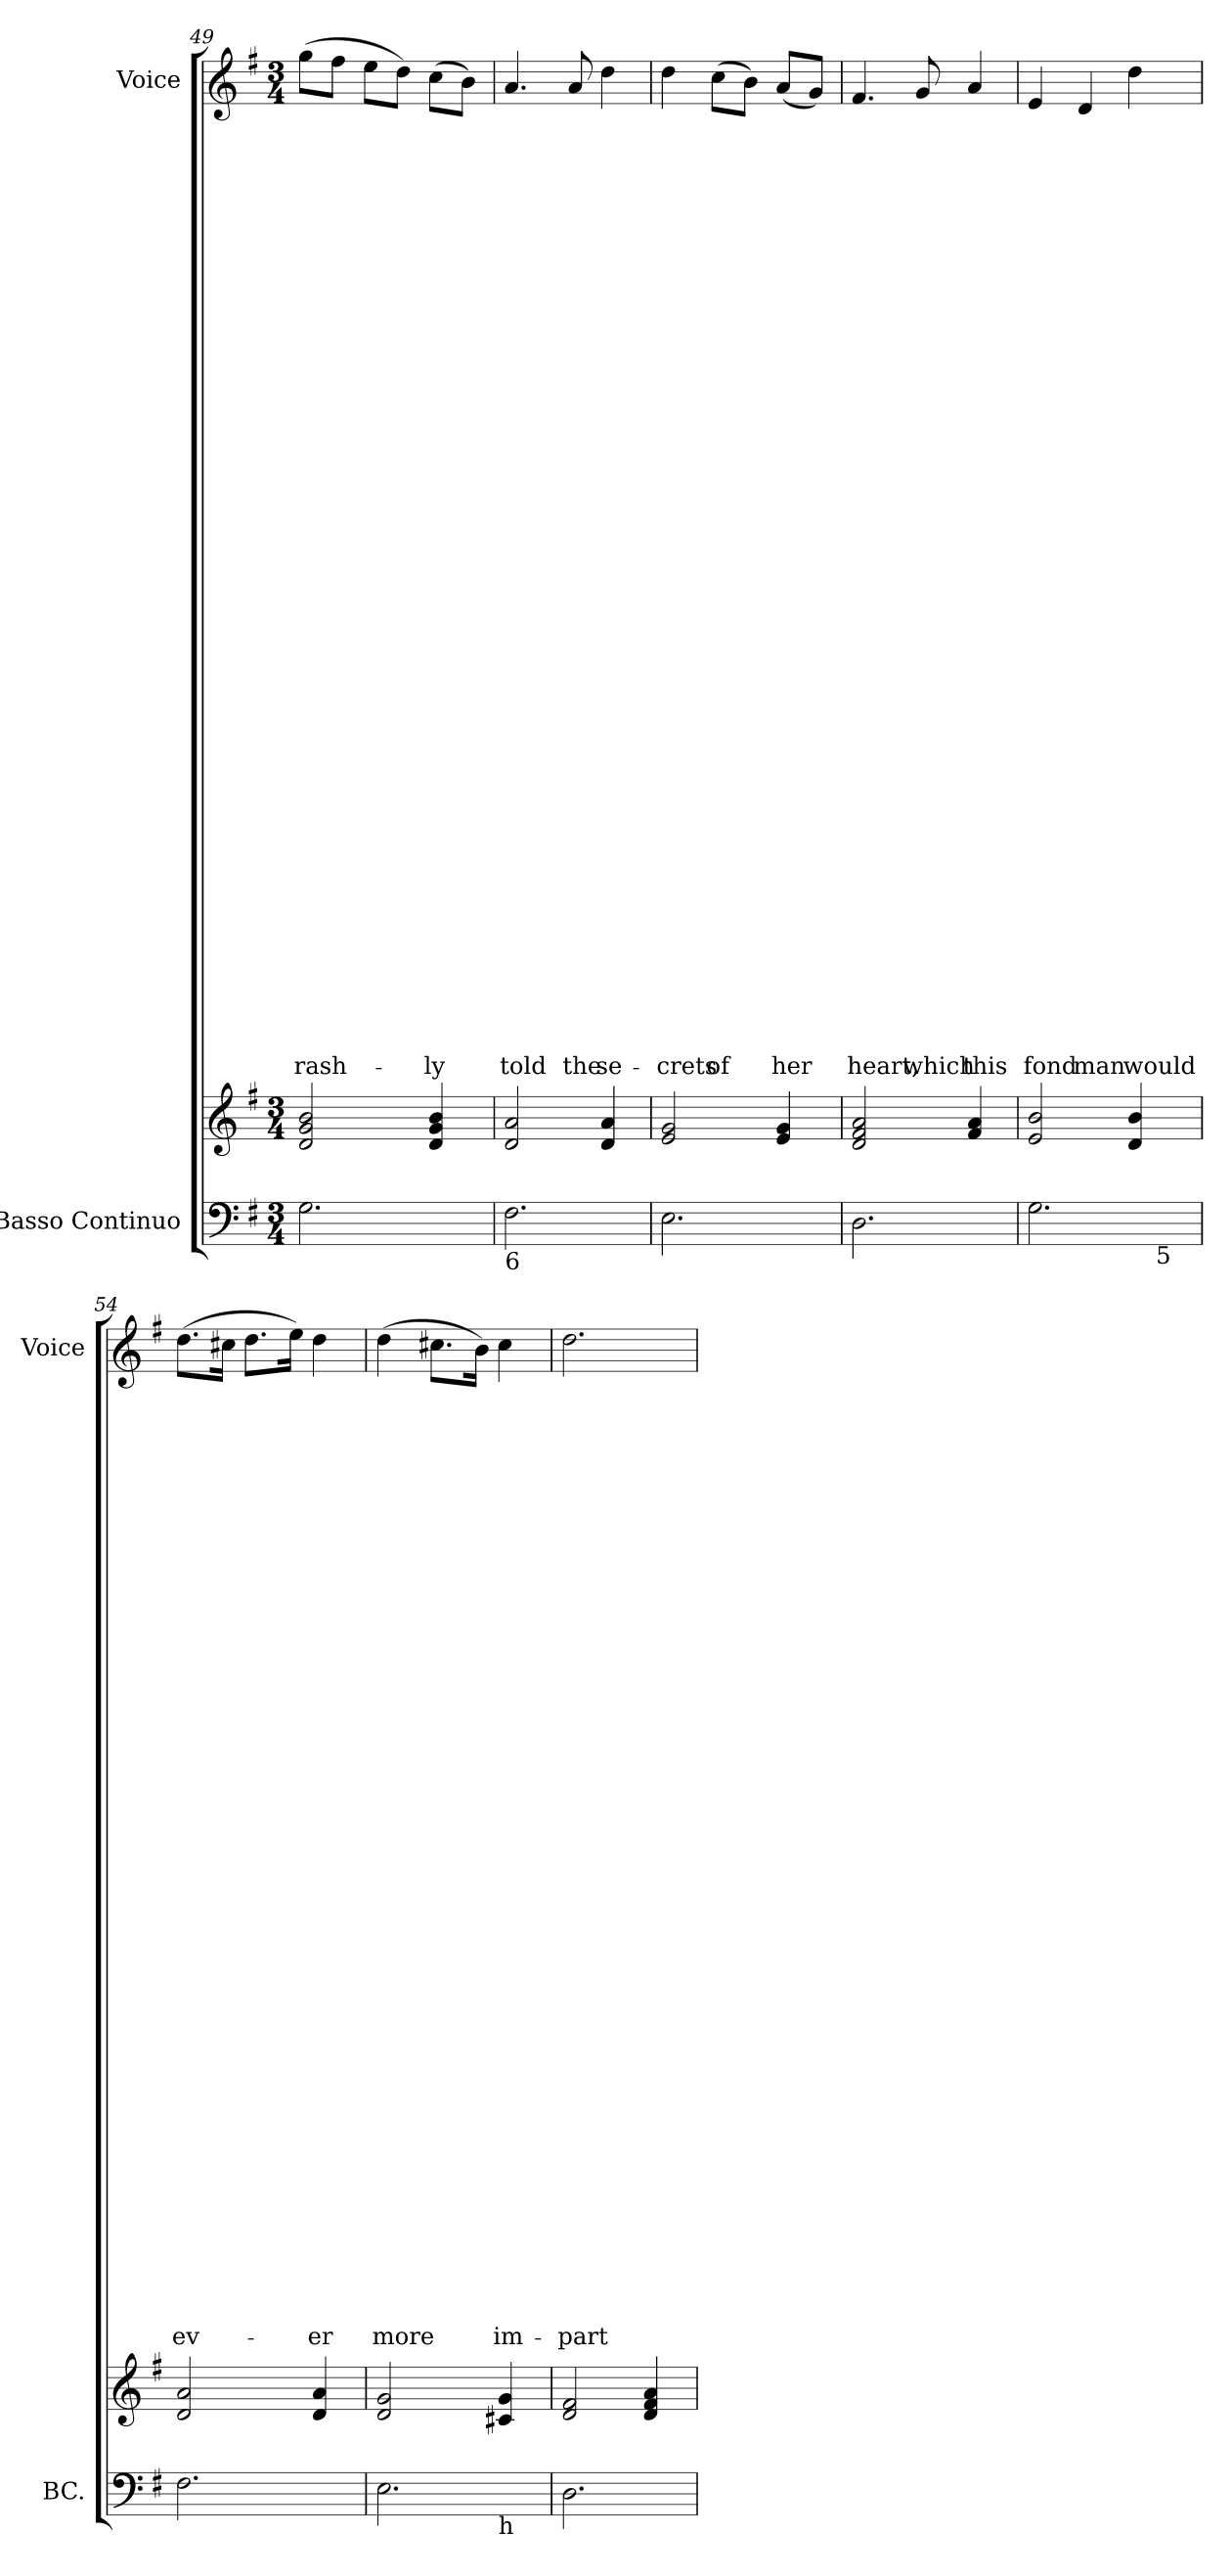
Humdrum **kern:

**kern	**kern	**kern	**text	**text	**text	**text	**text	**text	**text	**text	**text	**text	**text	**text	**text	**text	**text	**text	**text	**text	**text	**text	**text	**text	**text	**text	**text	**text	**text	**text	**text	**text	**text	**text	**text	**text	**text	**text	**text	**text	**text	**text	**text
*part2	*part2	*part1	*part1	*part1	*part1	*part1	*part1	*part1	*part1	*part1	*part1	*part1	*part1	*part1	*part1	*part1	*part1	*part1	*part1	*part1	*part1	*part1	*part1	*part1	*part1	*part1	*part1	*part1	*part1	*part1	*part1	*part1	*part1	*part1	*part1	*part1	*part1	*part1	*part1	*part1	*part1	*part1	*part1
*staff3	*staff2	*staff1	*staff1	*staff1	*staff1	*staff1	*staff1	*staff1	*staff1	*staff1	*staff1	*staff1	*staff1	*staff1	*staff1	*staff1	*staff1	*staff1	*staff1	*staff1	*staff1	*staff1	*staff1	*staff1	*staff1	*staff1	*staff1	*staff1	*staff1	*staff1	*staff1	*staff1	*staff1	*staff1	*staff1	*staff1	*staff1	*staff1	*staff1	*staff1	*staff1	*staff1	*staff1
*I"Basso Continuo	*	*I"Voice	*	*	*	*	*	*	*	*	*	*	*	*	*	*	*	*	*	*	*	*	*	*	*	*	*	*	*	*	*	*	*	*	*	*	*	*	*	*	*	*	*
*I'BC.	*	*I'Voice	*	*	*	*	*	*	*	*	*	*	*	*	*	*	*	*	*	*	*	*	*	*	*	*	*	*	*	*	*	*	*	*	*	*	*	*	*	*	*	*	*
*clefF4	*clefG2	*clefG2	*	*	*	*	*	*	*	*	*	*	*	*	*	*	*	*	*	*	*	*	*	*	*	*	*	*	*	*	*	*	*	*	*	*	*	*	*	*	*	*	*
*k[f#]	*k[f#]	*k[f#]	*	*	*	*	*	*	*	*	*	*	*	*	*	*	*	*	*	*	*	*	*	*	*	*	*	*	*	*	*	*	*	*	*	*	*	*	*	*	*	*	*
*G:	*G:	*G:	*	*	*	*	*	*	*	*	*	*	*	*	*	*	*	*	*	*	*	*	*	*	*	*	*	*	*	*	*	*	*	*	*	*	*	*	*	*	*	*	*
*M3/4	*M3/4	*M3/4	*	*	*	*	*	*	*	*	*	*	*	*	*	*	*	*	*	*	*	*	*	*	*	*	*	*	*	*	*	*	*	*	*	*	*	*	*	*	*	*	*
=49	=49	=49	=49	=49	=49	=49	=49	=49	=49	=49	=49	=49	=49	=49	=49	=49	=49	=49	=49	=49	=49	=49	=49	=49	=49	=49	=49	=49	=49	=49	=49	=49	=49	=49	=49	=49	=49	=49	=49	=49	=49	=49	=49
!	!	!	!	!	!	!	!	!	!	!	!	!	!	!	!	!	!	!	!	!	!	!	!	!	!	!	!	!	!	!	!	!	!	!	!	!	!	!	!	!	!	!	!LO:LY:b
2.G\	2d/ 2g/ 2b/	(>8gg\L	.	.	.	.	.	.	.	.	.	.	.	.	.	.	.	.	.	.	.	.	.	.	.	.	.	.	.	.	.	.	.	.	.	.	.	.	.	.	.	.	rash-
.	.	8ff#\J	.	.	.	.	.	.	.	.	.	.	.	.	.	.	.	.	.	.	.	.	.	.	.	.	.	.	.	.	.	.	.	.	.	.	.	.	.	.	.	.	.
.	.	8ee\L	.	.	.	.	.	.	.	.	.	.	.	.	.	.	.	.	.	.	.	.	.	.	.	.	.	.	.	.	.	.	.	.	.	.	.	.	.	.	.	.	.
.	.	8dd\J)	.	.	.	.	.	.	.	.	.	.	.	.	.	.	.	.	.	.	.	.	.	.	.	.	.	.	.	.	.	.	.	.	.	.	.	.	.	.	.	.	.
!	!	!	!	!	!	!	!	!	!	!	!	!	!	!	!	!	!	!	!	!	!	!	!	!	!	!	!	!	!	!	!	!	!	!	!	!	!	!	!	!	!	!	!LO:LY:b
.	4d/ 4g/ 4b/	(>8cc\L	.	.	.	.	.	.	.	.	.	.	.	.	.	.	.	.	.	.	.	.	.	.	.	.	.	.	.	.	.	.	.	.	.	.	.	.	.	.	.	.	-ly
.	.	8b\J)	.	.	.	.	.	.	.	.	.	.	.	.	.	.	.	.	.	.	.	.	.	.	.	.	.	.	.	.	.	.	.	.	.	.	.	.	.	.	.	.	.
!!LO:LB:g=z
=50	=50	=50	=50	=50	=50	=50	=50	=50	=50	=50	=50	=50	=50	=50	=50	=50	=50	=50	=50	=50	=50	=50	=50	=50	=50	=50	=50	=50	=50	=50	=50	=50	=50	=50	=50	=50	=50	=50	=50	=50	=50	=50	=50
!LO:TX:b:t=6	!	!	!	!	!	!	!	!	!	!	!	!	!	!	!	!	!	!	!	!	!	!	!	!	!	!	!	!	!	!	!	!	!	!	!	!	!	!	!	!	!	!	!
!	!	!	!	!	!	!	!	!	!	!	!	!	!	!	!	!	!	!	!	!	!	!	!	!	!	!	!	!	!	!	!	!	!	!	!	!	!	!	!	!	!	!	!LO:LY:b
2.F#\	2d/ 2a/	4.a/	.	.	.	.	.	.	.	.	.	.	.	.	.	.	.	.	.	.	.	.	.	.	.	.	.	.	.	.	.	.	.	.	.	.	.	.	.	.	.	.	told
!	!	!	!	!	!	!	!	!	!	!	!	!	!	!	!	!	!	!	!	!	!	!	!	!	!	!	!	!	!	!	!	!	!	!	!	!	!	!	!	!	!	!	!LO:LY:b
.	.	8a/	.	.	.	.	.	.	.	.	.	.	.	.	.	.	.	.	.	.	.	.	.	.	.	.	.	.	.	.	.	.	.	.	.	.	.	.	.	.	.	.	the
!	!	!	!	!	!	!	!	!	!	!	!	!	!	!	!	!	!	!	!	!	!	!	!	!	!	!	!	!	!	!	!	!	!	!	!	!	!	!	!	!	!	!	!LO:LY:b
.	4d/ 4a/	4dd\	.	.	.	.	.	.	.	.	.	.	.	.	.	.	.	.	.	.	.	.	.	.	.	.	.	.	.	.	.	.	.	.	.	.	.	.	.	.	.	.	se-
=51	=51	=51	=51	=51	=51	=51	=51	=51	=51	=51	=51	=51	=51	=51	=51	=51	=51	=51	=51	=51	=51	=51	=51	=51	=51	=51	=51	=51	=51	=51	=51	=51	=51	=51	=51	=51	=51	=51	=51	=51	=51	=51	=51
!	!	!	!	!	!	!	!	!	!	!	!	!	!	!	!	!	!	!	!	!	!	!	!	!	!	!	!	!	!	!	!	!	!	!	!	!	!	!	!	!	!	!	!LO:LY:b
2.E\	2e/ 2g/	4dd\	.	.	.	.	.	.	.	.	.	.	.	.	.	.	.	.	.	.	.	.	.	.	.	.	.	.	.	.	.	.	.	.	.	.	.	.	.	.	.	.	-crets
!	!	!	!	!	!	!	!	!	!	!	!	!	!	!	!	!	!	!	!	!	!	!	!	!	!	!	!	!	!	!	!	!	!	!	!	!	!	!	!	!	!	!	!LO:LY:b
.	.	(>8cc\L	.	.	.	.	.	.	.	.	.	.	.	.	.	.	.	.	.	.	.	.	.	.	.	.	.	.	.	.	.	.	.	.	.	.	.	.	.	.	.	.	of
.	.	8b\J)	.	.	.	.	.	.	.	.	.	.	.	.	.	.	.	.	.	.	.	.	.	.	.	.	.	.	.	.	.	.	.	.	.	.	.	.	.	.	.	.	.
!	!	!	!	!	!	!	!	!	!	!	!	!	!	!	!	!	!	!	!	!	!	!	!	!	!	!	!	!	!	!	!	!	!	!	!	!	!	!	!	!	!	!	!LO:LY:b
.	4e/ 4g/	(<8a/L	.	.	.	.	.	.	.	.	.	.	.	.	.	.	.	.	.	.	.	.	.	.	.	.	.	.	.	.	.	.	.	.	.	.	.	.	.	.	.	.	her
.	.	8g/J)	.	.	.	.	.	.	.	.	.	.	.	.	.	.	.	.	.	.	.	.	.	.	.	.	.	.	.	.	.	.	.	.	.	.	.	.	.	.	.	.	.
=52	=52	=52	=52	=52	=52	=52	=52	=52	=52	=52	=52	=52	=52	=52	=52	=52	=52	=52	=52	=52	=52	=52	=52	=52	=52	=52	=52	=52	=52	=52	=52	=52	=52	=52	=52	=52	=52	=52	=52	=52	=52	=52	=52
!	!	!	!	!	!	!	!	!	!	!	!	!	!	!	!	!	!	!	!	!	!	!	!	!	!	!	!	!	!	!	!	!	!	!	!	!	!	!	!	!	!	!	!LO:LY:b
2.D\	2d/ 2f#/ 2a/	4.f#/	.	.	.	.	.	.	.	.	.	.	.	.	.	.	.	.	.	.	.	.	.	.	.	.	.	.	.	.	.	.	.	.	.	.	.	.	.	.	.	.	heart,
!	!	!	!	!	!	!	!	!	!	!	!	!	!	!	!	!	!	!	!	!	!	!	!	!	!	!	!	!	!	!	!	!	!	!	!	!	!	!	!	!	!	!	!LO:LY:b
.	.	8g/	.	.	.	.	.	.	.	.	.	.	.	.	.	.	.	.	.	.	.	.	.	.	.	.	.	.	.	.	.	.	.	.	.	.	.	.	.	.	.	.	which
!	!	!	!	!	!	!	!	!	!	!	!	!	!	!	!	!	!	!	!	!	!	!	!	!	!	!	!	!	!	!	!	!	!	!	!	!	!	!	!	!	!	!	!LO:LY:b
.	4f#/ 4a/	4a/	.	.	.	.	.	.	.	.	.	.	.	.	.	.	.	.	.	.	.	.	.	.	.	.	.	.	.	.	.	.	.	.	.	.	.	.	.	.	.	.	this
=53	=53	=53	=53	=53	=53	=53	=53	=53	=53	=53	=53	=53	=53	=53	=53	=53	=53	=53	=53	=53	=53	=53	=53	=53	=53	=53	=53	=53	=53	=53	=53	=53	=53	=53	=53	=53	=53	=53	=53	=53	=53	=53	=53
!LO:TX:b:t=6	!	!	!	!	!	!	!	!	!	!	!	!	!	!	!	!	!	!	!	!	!	!	!	!	!	!	!	!	!	!	!	!	!	!	!	!	!	!	!	!	!	!	!
!	!	!	!	!	!	!	!	!	!	!	!	!	!	!	!	!	!	!	!	!	!	!	!	!	!	!	!	!	!	!	!	!	!	!	!	!	!	!	!	!	!	!	!LO:LY:b
*^	*	*	*	*	*	*	*	*	*	*	*	*	*	*	*	*	*	*	*	*	*	*	*	*	*	*	*	*	*	*	*	*	*	*	*	*	*	*	*	*	*	*	*
2.G\	2ryy	2e/ 2b/	4e/	.	.	.	.	.	.	.	.	.	.	.	.	.	.	.	.	.	.	.	.	.	.	.	.	.	.	.	.	.	.	.	.	.	.	.	.	.	.	.	.	fond
!	!	!	!	!	!	!	!	!	!	!	!	!	!	!	!	!	!	!	!	!	!	!	!	!	!	!	!	!	!	!	!	!	!	!	!	!	!	!	!	!	!	!	!	!LO:LY:b
.	.	.	4d/	.	.	.	.	.	.	.	.	.	.	.	.	.	.	.	.	.	.	.	.	.	.	.	.	.	.	.	.	.	.	.	.	.	.	.	.	.	.	.	.	man
!	!	!	!	!	!	!	!	!	!	!	!	!	!	!	!	!	!	!	!	!	!	!	!	!	!	!	!	!	!	!	!	!	!	!	!	!	!	!	!	!	!	!	!	!LO:LY:b
.	16.ryy	4d/ 4b/	4dd\	.	.	.	.	.	.	.	.	.	.	.	.	.	.	.	.	.	.	.	.	.	.	.	.	.	.	.	.	.	.	.	.	.	.	.	.	.	.	.	.	would
!	!LO:TX:b:t=5	!	!	!	!	!	!	!	!	!	!	!	!	!	!	!	!	!	!	!	!	!	!	!	!	!	!	!	!	!	!	!	!	!	!	!	!	!	!	!	!	!	!	!
.	8ryy	.	.	.	.	.	.	.	.	.	.	.	.	.	.	.	.	.	.	.	.	.	.	.	.	.	.	.	.	.	.	.	.	.	.	.	.	.	.	.	.	.	.	.
.	32ryy	.	.	.	.	.	.	.	.	.	.	.	.	.	.	.	.	.	.	.	.	.	.	.	.	.	.	.	.	.	.	.	.	.	.	.	.	.	.	.	.	.	.	.
=54	=54	=54	=54	=54	=54	=54	=54	=54	=54	=54	=54	=54	=54	=54	=54	=54	=54	=54	=54	=54	=54	=54	=54	=54	=54	=54	=54	=54	=54	=54	=54	=54	=54	=54	=54	=54	=54	=54	=54	=54	=54	=54	=54	=54
!LO:TX:b:t=6	!	!	!	!	!	!	!	!	!	!	!	!	!	!	!	!	!	!	!	!	!	!	!	!	!	!	!	!	!	!	!	!	!	!	!	!	!	!	!	!	!	!	!	!
!	!	!	!	!	!	!	!	!	!	!	!	!	!	!	!	!	!	!	!	!	!	!	!	!	!	!	!	!	!	!	!	!	!	!	!	!	!	!	!	!	!	!	!	!LO:LY:b
*v	*v	*	*	*	*	*	*	*	*	*	*	*	*	*	*	*	*	*	*	*	*	*	*	*	*	*	*	*	*	*	*	*	*	*	*	*	*	*	*	*	*	*	*	*
2.F#\	2d/ 2a/	(>8.dd\L	.	.	.	.	.	.	.	.	.	.	.	.	.	.	.	.	.	.	.	.	.	.	.	.	.	.	.	.	.	.	.	.	.	.	.	.	.	.	.	.	ev-
.	.	16cc#X\Jk	.	.	.	.	.	.	.	.	.	.	.	.	.	.	.	.	.	.	.	.	.	.	.	.	.	.	.	.	.	.	.	.	.	.	.	.	.	.	.	.	.
.	.	8.dd\L	.	.	.	.	.	.	.	.	.	.	.	.	.	.	.	.	.	.	.	.	.	.	.	.	.	.	.	.	.	.	.	.	.	.	.	.	.	.	.	.	.
.	.	16ee\Jk)	.	.	.	.	.	.	.	.	.	.	.	.	.	.	.	.	.	.	.	.	.	.	.	.	.	.	.	.	.	.	.	.	.	.	.	.	.	.	.	.	.
!	!	!	!	!	!	!	!	!	!	!	!	!	!	!	!	!	!	!	!	!	!	!	!	!	!	!	!	!	!	!	!	!	!	!	!	!	!	!	!	!	!	!	!LO:LY:b
.	4d/ 4a/	4dd\	.	.	.	.	.	.	.	.	.	.	.	.	.	.	.	.	.	.	.	.	.	.	.	.	.	.	.	.	.	.	.	.	.	.	.	.	.	.	.	.	-er
=55	=55	=55	=55	=55	=55	=55	=55	=55	=55	=55	=55	=55	=55	=55	=55	=55	=55	=55	=55	=55	=55	=55	=55	=55	=55	=55	=55	=55	=55	=55	=55	=55	=55	=55	=55	=55	=55	=55	=55	=55	=55	=55	=55
!LO:TX:b:t=7	!	!	!	!	!	!	!	!	!	!	!	!	!	!	!	!	!	!	!	!	!	!	!	!	!	!	!	!	!	!	!	!	!	!	!	!	!	!	!	!	!	!	!
!	!	!	!	!	!	!	!	!	!	!	!	!	!	!	!	!	!	!	!	!	!	!	!	!	!	!	!	!	!	!	!	!	!	!	!	!	!	!	!	!	!	!	!LO:LY:b
*^	*	*	*	*	*	*	*	*	*	*	*	*	*	*	*	*	*	*	*	*	*	*	*	*	*	*	*	*	*	*	*	*	*	*	*	*	*	*	*	*	*	*	*
2.E\	2ryy	2d/ 2g/	(>4dd\	.	.	.	.	.	.	.	.	.	.	.	.	.	.	.	.	.	.	.	.	.	.	.	.	.	.	.	.	.	.	.	.	.	.	.	.	.	.	.	.	more
.	.	.	8.cc#X\L	.	.	.	.	.	.	.	.	.	.	.	.	.	.	.	.	.	.	.	.	.	.	.	.	.	.	.	.	.	.	.	.	.	.	.	.	.	.	.	.	.
.	.	.	16b\Jk)	.	.	.	.	.	.	.	.	.	.	.	.	.	.	.	.	.	.	.	.	.	.	.	.	.	.	.	.	.	.	.	.	.	.	.	.	.	.	.	.	.
!	!LO:TX:b:t=h	!	!	!	!	!	!	!	!	!	!	!	!	!	!	!	!	!	!	!	!	!	!	!	!	!	!	!	!	!	!	!	!	!	!	!	!	!	!	!	!	!	!	!
!	!	!	!	!	!	!	!	!	!	!	!	!	!	!	!	!	!	!	!	!	!	!	!	!	!	!	!	!	!	!	!	!	!	!	!	!	!	!	!	!	!	!	!	!LO:LY:b
.	4ryy	4c#X/ 4g/	4cc#\	.	.	.	.	.	.	.	.	.	.	.	.	.	.	.	.	.	.	.	.	.	.	.	.	.	.	.	.	.	.	.	.	.	.	.	.	.	.	.	.	im-
=56	=56	=56	=56	=56	=56	=56	=56	=56	=56	=56	=56	=56	=56	=56	=56	=56	=56	=56	=56	=56	=56	=56	=56	=56	=56	=56	=56	=56	=56	=56	=56	=56	=56	=56	=56	=56	=56	=56	=56	=56	=56	=56	=56	=56
!	!	!	!	!	!	!	!	!	!	!	!	!	!	!	!	!	!	!	!	!	!	!	!	!	!	!	!	!	!	!	!	!	!	!	!	!	!	!	!	!	!	!	!	!LO:LY:b
*v	*v	*	*	*	*	*	*	*	*	*	*	*	*	*	*	*	*	*	*	*	*	*	*	*	*	*	*	*	*	*	*	*	*	*	*	*	*	*	*	*	*	*	*	*
2.D\	2d/ 2f#/	2.dd\	.	.	.	.	.	.	.	.	.	.	.	.	.	.	.	.	.	.	.	.	.	.	.	.	.	.	.	.	.	.	.	.	.	.	.	.	.	.	.	.	-part
.	4d/ 4f#/ 4a/	.	.	.	.	.	.	.	.	.	.	.	.	.	.	.	.	.	.	.	.	.	.	.	.	.	.	.	.	.	.	.	.	.	.	.	.	.	.	.	.	.	.
=	=	=	=	=	=	=	=	=	=	=	=	=	=	=	=	=	=	=	=	=	=	=	=	=	=	=	=	=	=	=	=	=	=	=	=	=	=	=	=	=	=	=	=
*-	*-	*-	*-	*-	*-	*-	*-	*-	*-	*-	*-	*-	*-	*-	*-	*-	*-	*-	*-	*-	*-	*-	*-	*-	*-	*-	*-	*-	*-	*-	*-	*-	*-	*-	*-	*-	*-	*-	*-	*-	*-	*-	*-
